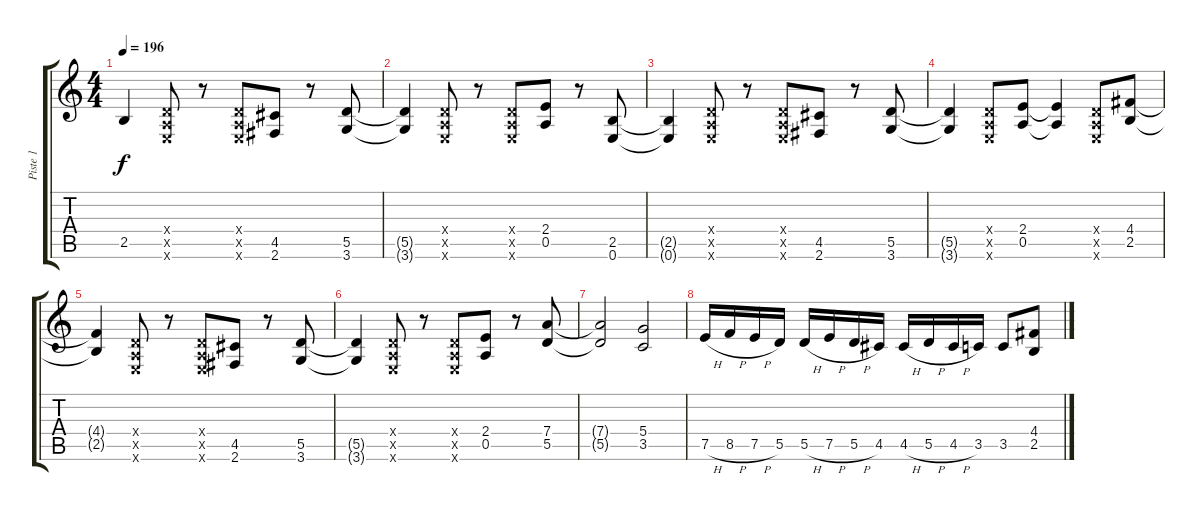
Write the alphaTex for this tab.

\track ("Piste 1" "Piste 1") {instrument distortionguitar}
\staff {score tabs}
\tuning (E4 B3 G3 D3 A2 E2) {hide}
\ts (4 4)
\tempo 196
\clef g2
\ks c
2.5{t}.4{dy f} (0.4{x} 0.5{x} 0.6{x}).8 r.8 (0.4{x} 0.5{x} 0.6{x}).8 (4.5 2.6).8 r.8 (5.5 3.6).8 |
(5.5{t} 3.6{t}).4 (0.4{x} 0.5{x} 0.6{x}).8 r.8 (0.4{x} 0.5{x} 0.6{x}).8 (2.4 0.5).8 r.8 (2.5 0.6).8 |
(2.5{t} 0.6{t}).4 (0.4{x} 0.5{x} 0.6{x}).8 r.8 (0.4{x} 0.5{x} 0.6{x}).8 (4.5 2.6).8 r.8 (5.5 3.6).8 |
(5.5{t} 3.6{t}).4 (0.4{x} 0.5{x} 0.6{x}).8 (2.4 0.5).8 (2.4{t} 0.5{t}).4 (0.4{x} 0.5{x} 0.6{x}).8 (4.4 2.5).8 |
(4.4{t} 2.5{t}).4 (0.4{x} 0.5{x} 0.6{x}).8 r.8 (0.4{x} 0.5{x} 0.6{x}).8 (4.5 2.6).8 r.8 (5.5 3.6).8 |
(5.5{t} 3.6{t}).4 (0.4{x} 0.5{x} 0.6{x}).8 r.8 (0.4{x} 0.5{x} 0.6{x}).8 (2.4 0.5).8 r.8 (7.4 5.5).8 |
(7.4{t} 5.5{t}).2 (5.4 3.5).2 |
7.5{h}.16 8.5{h}.16 7.5{h}.16 5.5.16 5.5{h}.16 7.5{h}.16 5.5{h}.16 4.5.16 4.5{h}.16 5.5{h}.16 4.5{h}.16 3.5.16 3.5.8 (4.4 2.5).8
